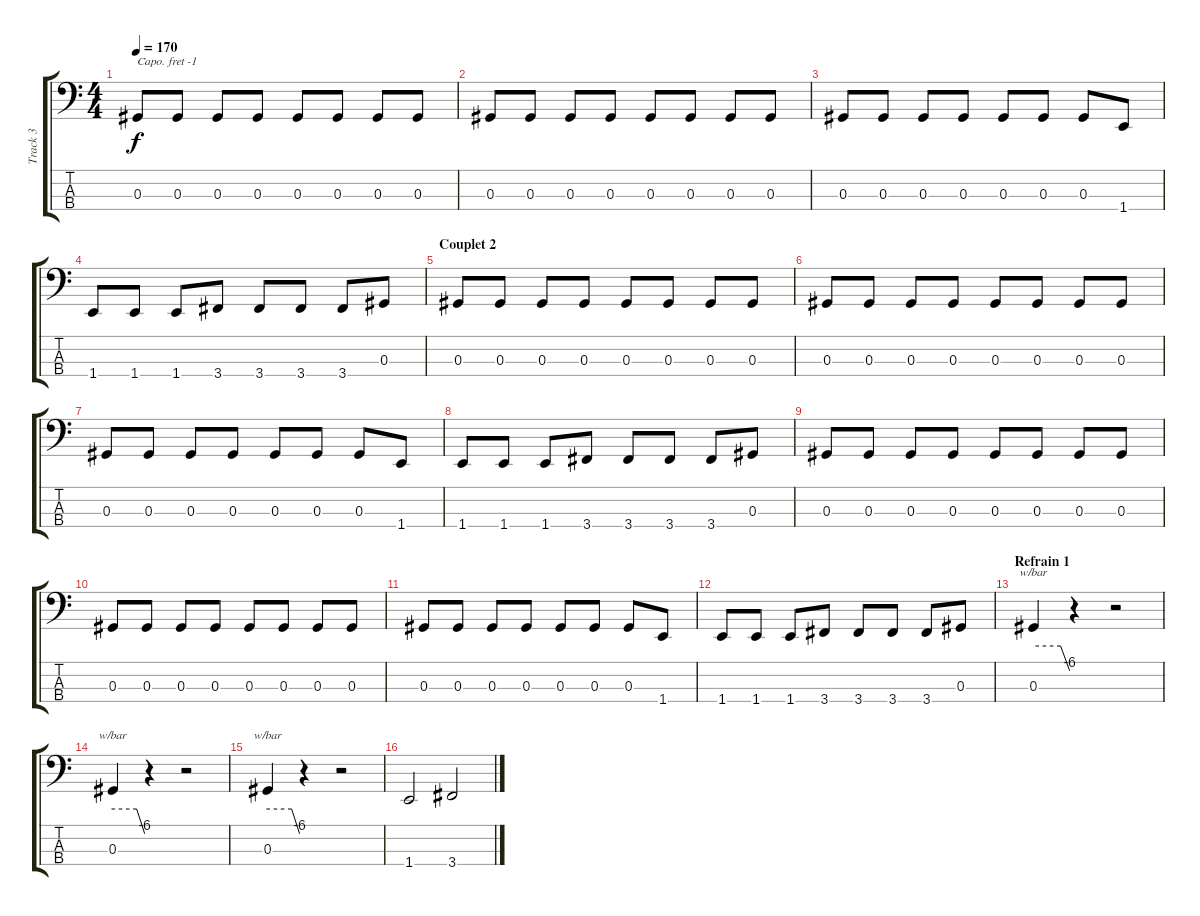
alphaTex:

\track ("Track 3" "Track 3") {instrument electricbassfinger}
\staff {score tabs}
\capo -1
\tuning (G2 D2 A1 E1) {hide}
\ts (4 4)
\tempo 170
\clef f4
\ks c
0.3.8{dy f} 0.3.8 0.3.8 0.3.8 0.3.8 0.3.8 0.3.8 0.3.8 |
0.3.8 0.3.8 0.3.8 0.3.8 0.3.8 0.3.8 0.3.8 0.3.8 |
0.3.8 0.3.8 0.3.8 0.3.8 0.3.8 0.3.8 0.3.8 1.4.8 |
1.4.8 1.4.8 1.4.8 3.4.8 3.4.8 3.4.8 3.4.8 0.3.8 |
\section ("" "Couplet 2")
0.3.8 0.3.8 0.3.8 0.3.8 0.3.8 0.3.8 0.3.8 0.3.8 |
0.3.8 0.3.8 0.3.8 0.3.8 0.3.8 0.3.8 0.3.8 0.3.8 |
0.3.8 0.3.8 0.3.8 0.3.8 0.3.8 0.3.8 0.3.8 1.4.8 |
1.4.8 1.4.8 1.4.8 3.4.8 3.4.8 3.4.8 3.4.8 0.3.8 |
0.3.8 0.3.8 0.3.8 0.3.8 0.3.8 0.3.8 0.3.8 0.3.8 |
0.3.8 0.3.8 0.3.8 0.3.8 0.3.8 0.3.8 0.3.8 0.3.8 |
0.3.8 0.3.8 0.3.8 0.3.8 0.3.8 0.3.8 0.3.8 1.4.8 |
1.4.8 1.4.8 1.4.8 3.4.8 3.4.8 3.4.8 3.4.8 0.3.8 |
\section ("" "Refrain 1")
0.3.4{tbe (custom default 0 0 45 0 60 -24)} r.4 r.2 |
0.3.4{tbe (custom default 0 0 45 0 60 -24)} r.4 r.2 |
0.3.4{tbe (custom default 0 0 45 0 60 -24)} r.4 r.2 |
1.4.2 3.4.2
